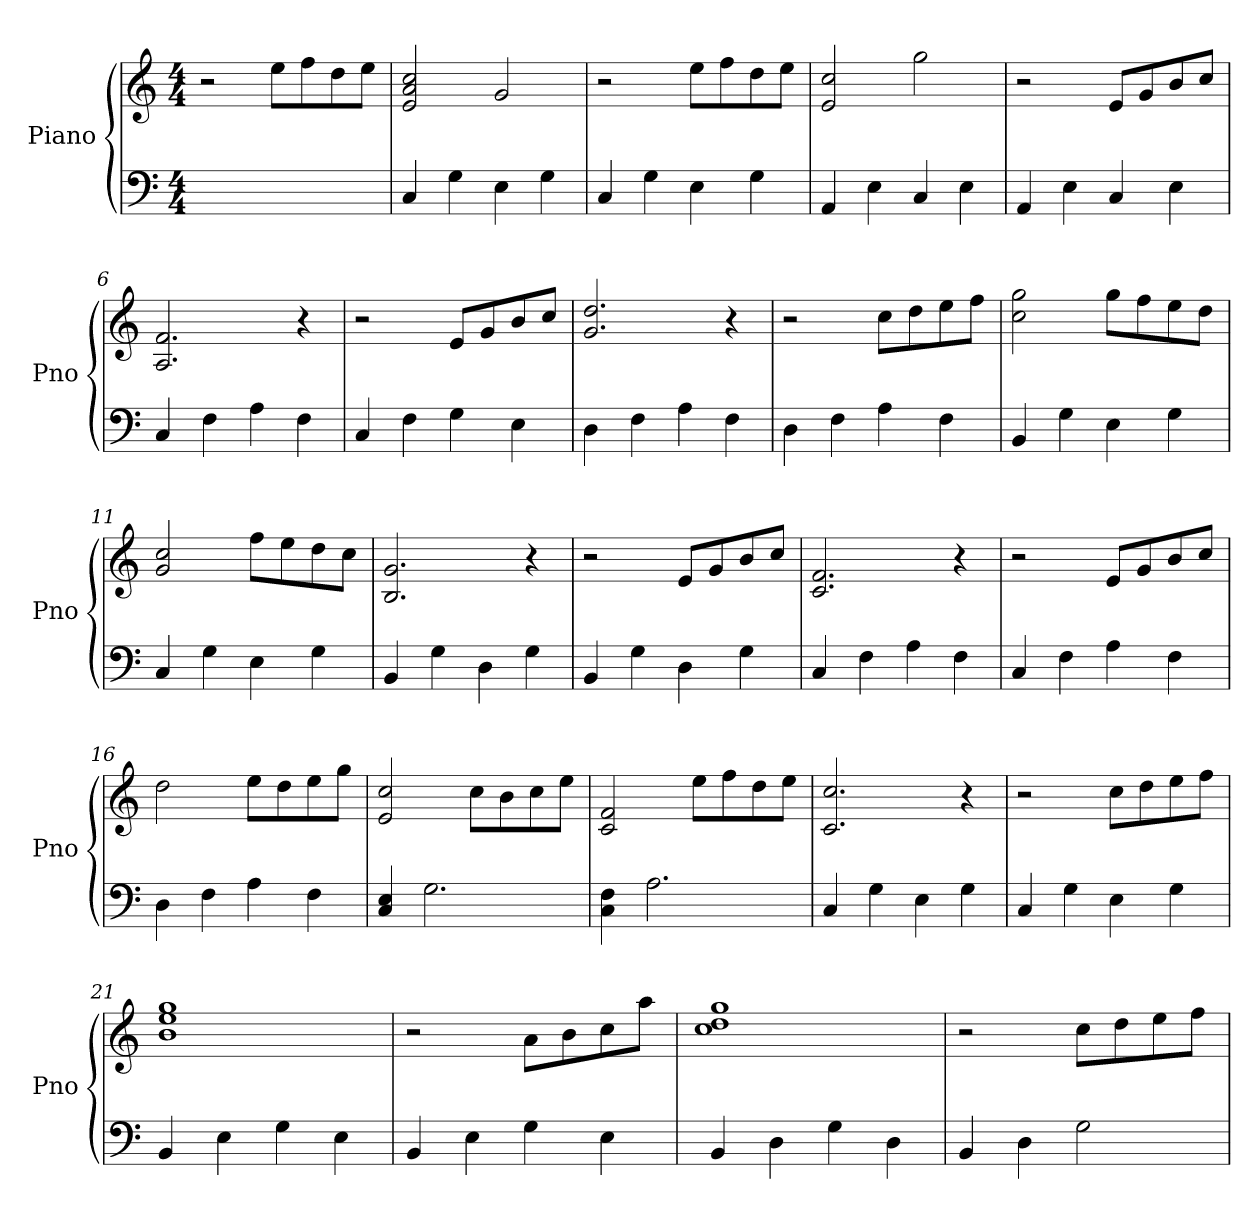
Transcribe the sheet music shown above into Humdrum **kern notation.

**kern	**kern
*part1	*part1
*staff2	*staff1
*I"Piano	*
*I'Pno	*
*clefF4	*clefG2
*M4/4	*M4/4
=1	=1
1ryy	2r
.	8ee\L
.	8ff\
.	8dd\
.	8ee\J
=2	=2
4C/	2e/ 2a/ 2cc/
4G\	.
4E\	2g/
4G\	.
=3	=3
4C/	2r
4G\	.
4E\	8ee\L
.	8ff\
4G\	8dd\
.	8ee\J
=4	=4
4AA/	2e/ 2cc/
4E\	.
4C/	2gg\
4E\	.
=5	=5
4AA/	2r
4E\	.
4C/	8e/L
.	8g/
4E\	8b/
.	8cc/J
!!LO:LB:g=z
=6	=6
4C/	2.A/ 2.f/
4F\	.
4A\	.
4F\	4r
=7	=7
4C/	2r
4F\	.
4G\	8e/L
.	8g/
4E\	8b/
.	8cc/J
=8	=8
4D\	2.g/ 2.dd/
4F\	.
4A\	.
4F\	4r
=9	=9
4D\	2r
4F\	.
4A\	8cc\L
.	8dd\
4F\	8ee\
.	8ff\J
=10	=10
4BB/	2cc\ 2gg\
4G\	.
4E\	8gg\L
.	8ff\
4G\	8ee\
.	8dd\J
!!LO:LB:g=z
=11	=11
4C/	2g/ 2cc/
4G\	.
4E\	8ff\L
.	8ee\
4G\	8dd\
.	8cc\J
=12	=12
4BB/	2.B/ 2.g/
4G\	.
4D\	.
4G\	4r
=13	=13
4BB/	2r
4G\	.
4D\	8e/L
.	8g/
4G\	8b/
.	8cc/J
=14	=14
4C/	2.c/ 2.f/
4F\	.
4A\	.
4F\	4r
=15	=15
4C/	2r
4F\	.
4A\	8e/L
.	8g/
4F\	8b/
.	8cc/J
!!LO:LB:g=z
=16	=16
4D\	2dd\
4F\	.
4A\	8ee\L
.	8dd\
4F\	8ee\
.	8gg\J
=17	=17
4C/ 4E/	2e/ 2cc/
2.G\	.
.	8cc\L
.	8b\
.	8cc\
.	8ee\J
=18	=18
4C\ 4F\	2c/ 2f/
2.A\	.
.	8ee\L
.	8ff\
.	8dd\
.	8ee\J
=19	=19
4C/	2.c/ 2.cc/
4G\	.
4E\	.
4G\	4r
=20	=20
4C/	2r
4G\	.
4E\	8cc\L
.	8dd\
4G\	8ee\
.	8ff\J
!!LO:LB:g=z
=21	=21
*	*^
4BB/	1ee 1gg	1b
4E\	.	.
4G\	.	.
4E\	.	.
*	*v	*v
=22	=22
4BB/	2r
4E\	.
4G\	8a\L
.	8b\
4E\	8cc\
.	8aa\J
=23	=23
*	*^
4BB/	1gg	1cc 1dd
4D\	.	.
4G\	.	.
4D\	.	.
*	*v	*v
=24	=24
4BB/	2r
4D\	.
2G\	8cc\L
.	8dd\
.	8ee\
.	8ff\J
=	=
*-	*-
